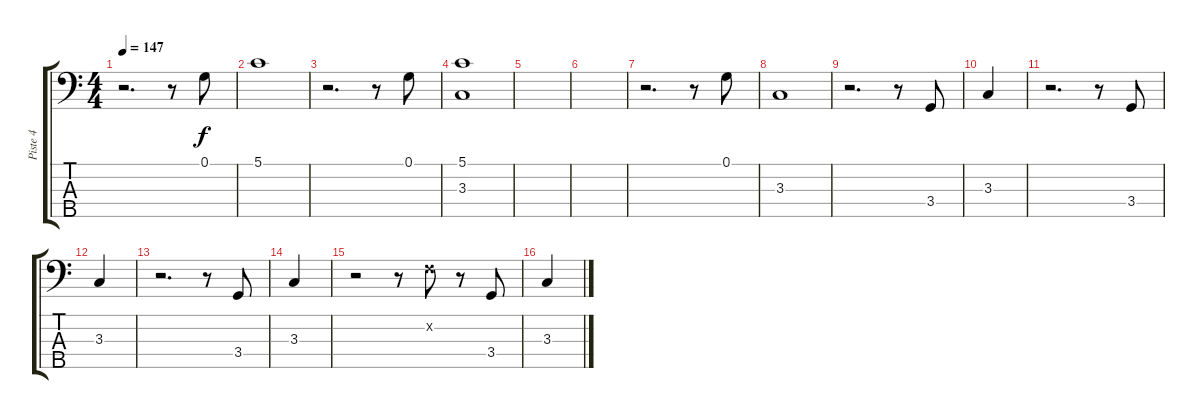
\track ("Piste 4" "Piste 4") {instrument electricbassfinger}
\staff {score tabs}
\tuning (G2 D2 A1 E1 B0) {hide}
\ts (4 4)
\tempo 147
\clef f4
\ks c
r.2{d dy f} r.8 0.1.8 |
5.1.1 |
r.2{d} r.8 0.1.8 |
(5.1 3.3).1 |
|
|
r.2{d} r.8 0.1.8 |
3.3.1 |
r.2{d} r.8 3.4.8 |
3.3.4 |
r.2{d} r.8 3.4.8 |
3.3.4 |
r.2{d} r.8 3.4.8 |
3.3.4 |
r.2 r.8 3.2{x}.8 r.8 3.4.8 |
3.3.4
